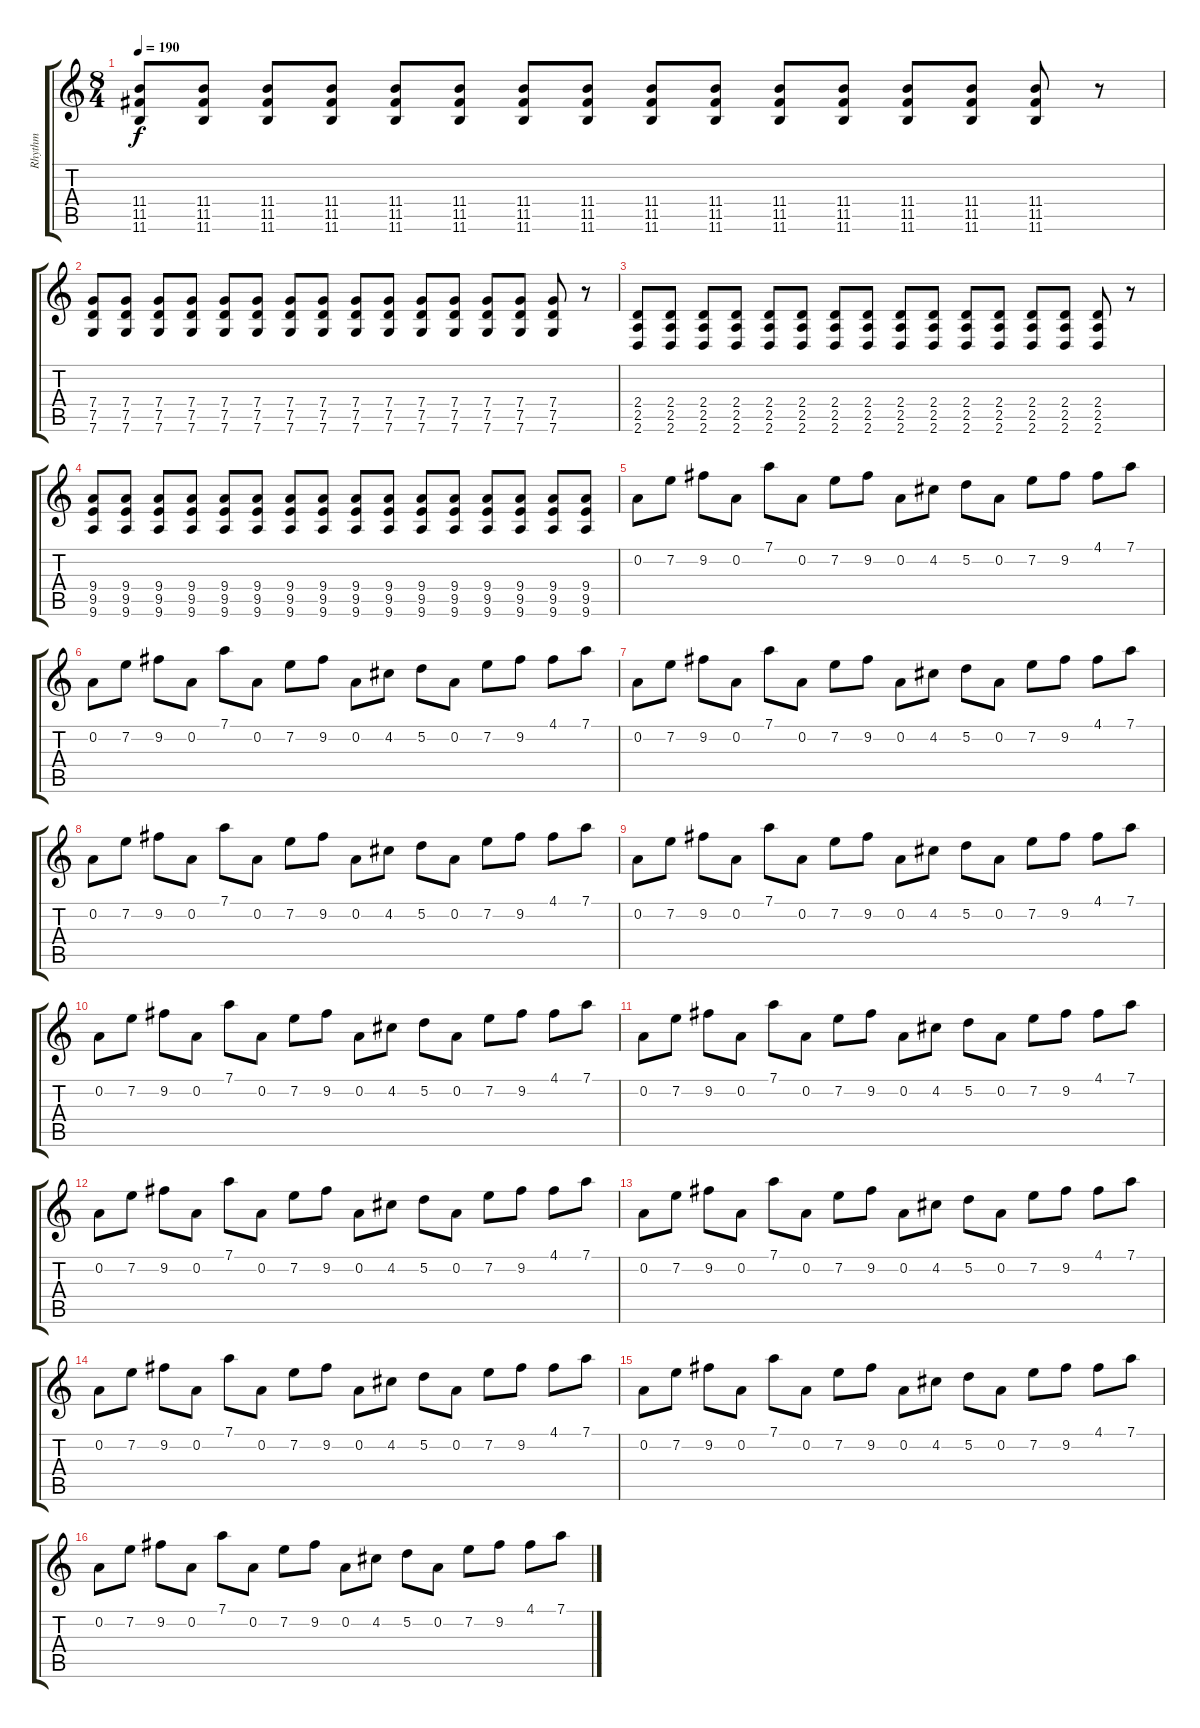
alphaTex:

\track ("Rhythm" "Rhythm") {instrument acousticguitarnylon}
\staff {score tabs}
\tuning (D4 A3 F3 C3 G2 C2) {hide}
\ts (8 4)
\tempo 190
\clef g2
\ks c
(11.4 11.5 11.6).8{dy f} (11.4 11.5 11.6).8 (11.4 11.5 11.6).8 (11.4 11.5 11.6).8 (11.4 11.5 11.6).8 (11.4 11.5 11.6).8 (11.4 11.5 11.6).8 (11.4 11.5 11.6).8 (11.4 11.5 11.6).8 (11.4 11.5 11.6).8 (11.4 11.5 11.6).8 (11.4 11.5 11.6).8 (11.4 11.5 11.6).8 (11.4 11.5 11.6).8 (11.4 11.5 11.6).8 r.8 |
(7.4 7.5 7.6).8 (7.4 7.5 7.6).8 (7.4 7.5 7.6).8 (7.4 7.5 7.6).8 (7.4 7.5 7.6).8 (7.4 7.5 7.6).8 (7.4 7.5 7.6).8 (7.4 7.5 7.6).8 (7.4 7.5 7.6).8 (7.4 7.5 7.6).8 (7.4 7.5 7.6).8 (7.4 7.5 7.6).8 (7.4 7.5 7.6).8 (7.4 7.5 7.6).8 (7.4 7.5 7.6).8 r.8 |
(2.4 2.5 2.6).8 (2.4 2.5 2.6).8 (2.4 2.5 2.6).8 (2.4 2.5 2.6).8 (2.4 2.5 2.6).8 (2.4 2.5 2.6).8 (2.4 2.5 2.6).8 (2.4 2.5 2.6).8 (2.4 2.5 2.6).8 (2.4 2.5 2.6).8 (2.4 2.5 2.6).8 (2.4 2.5 2.6).8 (2.4 2.5 2.6).8 (2.4 2.5 2.6).8 (2.4 2.5 2.6).8 r.8 |
(9.4 9.5 9.6).8 (9.4 9.5 9.6).8 (9.4 9.5 9.6).8 (9.4 9.5 9.6).8 (9.4 9.5 9.6).8 (9.4 9.5 9.6).8 (9.4 9.5 9.6).8 (9.4 9.5 9.6).8 (9.4 9.5 9.6).8 (9.4 9.5 9.6).8 (9.4 9.5 9.6).8 (9.4 9.5 9.6).8 (9.4 9.5 9.6).8 (9.4 9.5 9.6).8 (9.4 9.5 9.6).8 (9.4 9.5 9.6).8 |
0.2.8 7.2.8 9.2.8 0.2.8 7.1.8 0.2.8 7.2.8 9.2.8 0.2.8 4.2.8 5.2.8 0.2.8 7.2.8 9.2.8 4.1.8 7.1.8 |
0.2.8 7.2.8 9.2.8 0.2.8 7.1.8 0.2.8 7.2.8 9.2.8 0.2.8 4.2.8 5.2.8 0.2.8 7.2.8 9.2.8 4.1.8 7.1.8 |
0.2.8 7.2.8 9.2.8 0.2.8 7.1.8 0.2.8 7.2.8 9.2.8 0.2.8 4.2.8 5.2.8 0.2.8 7.2.8 9.2.8 4.1.8 7.1.8 |
0.2.8 7.2.8 9.2.8 0.2.8 7.1.8 0.2.8 7.2.8 9.2.8 0.2.8 4.2.8 5.2.8 0.2.8 7.2.8 9.2.8 4.1.8 7.1.8 |
0.2.8 7.2.8 9.2.8 0.2.8 7.1.8 0.2.8 7.2.8 9.2.8 0.2.8 4.2.8 5.2.8 0.2.8 7.2.8 9.2.8 4.1.8 7.1.8 |
0.2.8 7.2.8 9.2.8 0.2.8 7.1.8 0.2.8 7.2.8 9.2.8 0.2.8 4.2.8 5.2.8 0.2.8 7.2.8 9.2.8 4.1.8 7.1.8 |
0.2.8 7.2.8 9.2.8 0.2.8 7.1.8 0.2.8 7.2.8 9.2.8 0.2.8 4.2.8 5.2.8 0.2.8 7.2.8 9.2.8 4.1.8 7.1.8 |
0.2.8 7.2.8 9.2.8 0.2.8 7.1.8 0.2.8 7.2.8 9.2.8 0.2.8 4.2.8 5.2.8 0.2.8 7.2.8 9.2.8 4.1.8 7.1.8 |
0.2.8 7.2.8 9.2.8 0.2.8 7.1.8 0.2.8 7.2.8 9.2.8 0.2.8 4.2.8 5.2.8 0.2.8 7.2.8 9.2.8 4.1.8 7.1.8 |
0.2.8 7.2.8 9.2.8 0.2.8 7.1.8 0.2.8 7.2.8 9.2.8 0.2.8 4.2.8 5.2.8 0.2.8 7.2.8 9.2.8 4.1.8 7.1.8 |
0.2.8 7.2.8 9.2.8 0.2.8 7.1.8 0.2.8 7.2.8 9.2.8 0.2.8 4.2.8 5.2.8 0.2.8 7.2.8 9.2.8 4.1.8 7.1.8 |
0.2.8 7.2.8 9.2.8 0.2.8 7.1.8 0.2.8 7.2.8 9.2.8 0.2.8 4.2.8 5.2.8 0.2.8 7.2.8 9.2.8 4.1.8 7.1.8
